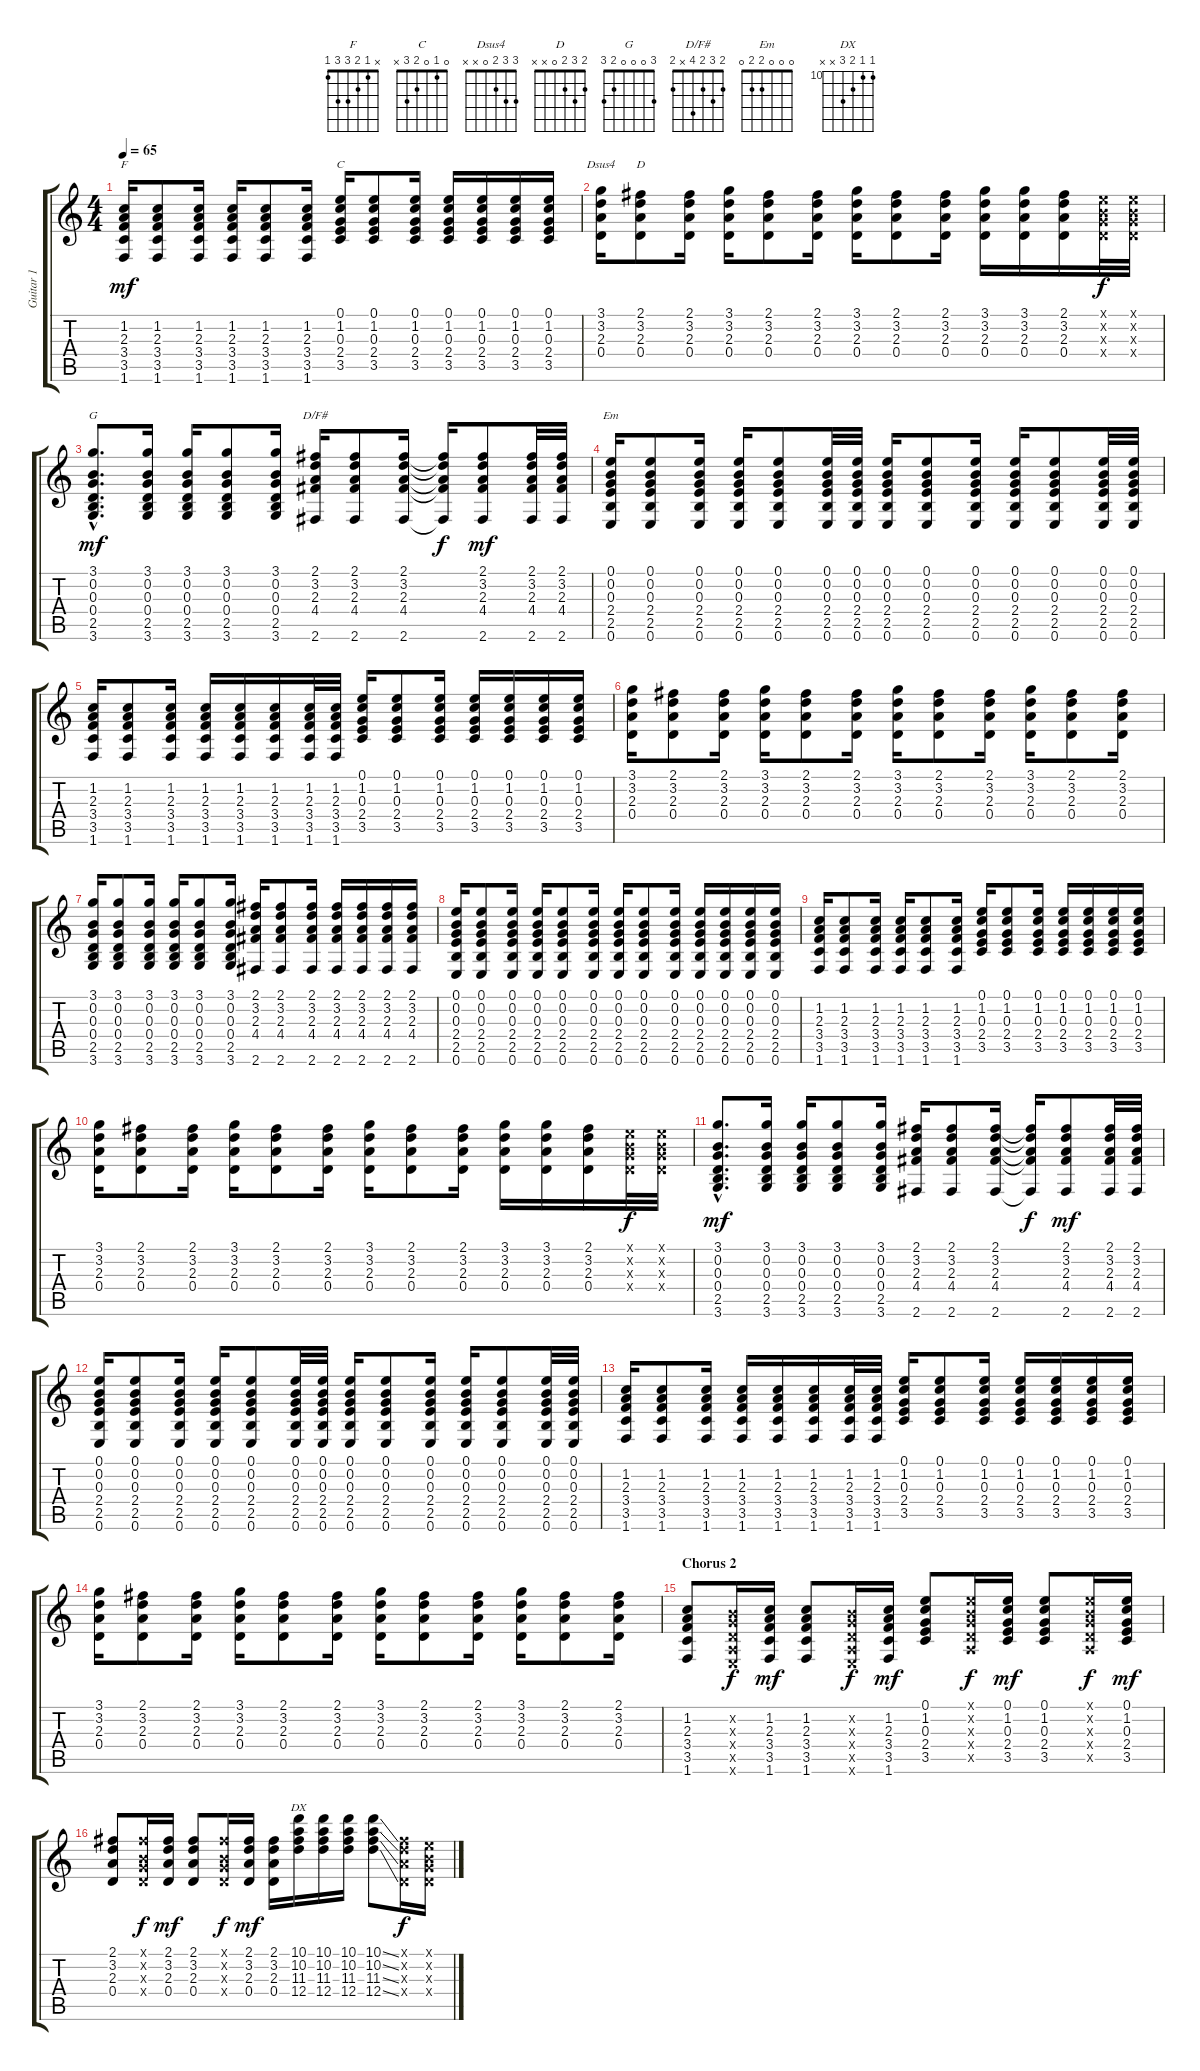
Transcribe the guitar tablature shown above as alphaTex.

\track ("Guitar 1" "Guitar 1") {instrument acousticguitarnylon}
\staff {score tabs}
\tuning (E4 B3 G3 D3 A2 E2) {hide}
\chord ("F" x 1 2 3 3 1)
\chord ("C" 0 1 0 2 3 x)
\chord ("Dsus4" 3 3 2 0 x x)
\chord ("D" 2 3 2 0 x x)
\chord ("G" 3 0 0 0 2 3)
\chord ("D/F#" 2 3 2 4 x 2)
\chord ("Em" 0 0 0 2 2 0)
\chord ("DX" 10 10 11 12 x x) {firstfret 10}
\ts (4 4)
\tempo 65
\clef g2
\ks c
(1.2 2.3 3.4 3.5 1.6).16{ch "F" dy mf} (1.2 2.3 3.4 3.5 1.6).8 (1.2 2.3 3.4 3.5 1.6).16 (1.2 2.3 3.4 3.5 1.6).16 (1.2 2.3 3.4 3.5 1.6).8 (1.2 2.3 3.4 3.5 1.6).16 (0.1 1.2 0.3 2.4 3.5).16{ch "C"} (0.1 1.2 0.3 2.4 3.5).8 (0.1 1.2 0.3 2.4 3.5).16 (0.1 1.2 0.3 2.4 3.5).16 (0.1 1.2 0.3 2.4 3.5).16 (0.1 1.2 0.3 2.4 3.5).16 (0.1 1.2 0.3 2.4 3.5).16 |
(3.1 3.2 2.3 0.4).16{ch "Dsus4"} (2.1 3.2 2.3 0.4).8{ch "D"} (2.1 3.2 2.3 0.4).16 (3.1 3.2 2.3 0.4).16 (2.1 3.2 2.3 0.4).8 (2.1 3.2 2.3 0.4).16 (3.1 3.2 2.3 0.4).16 (2.1 3.2 2.3 0.4).8 (2.1 3.2 2.3 0.4).16 (3.1 3.2 2.3 0.4).16 (3.1 3.2 2.3 0.4).16 (2.1 3.2 2.3 0.4).16 (0.1{x} 0.2{x} 0.3{x} 0.4{x}).32{dy f} (0.1{x} 0.2{x} 0.3{x} 0.4{x}).32 |
(3.1{hac} 0.2{hac} 0.3{hac} 0.4{hac} 2.5{hac} 3.6{hac}).8{d ch "G" dy mf} (3.1 0.2 0.3 0.4 2.5 3.6).16 (3.1 0.2 0.3 0.4 2.5 3.6).16 (3.1 0.2 0.3 0.4 2.5 3.6).8 (3.1 0.2 0.3 0.4 2.5 3.6).16 (2.1 3.2 2.3 4.4 2.6).16{ch "D/F#"} (2.1 3.2 2.3 4.4 2.6).8 (2.1 3.2 2.3 4.4 2.6).16 (2.1{t} 3.2{t} 2.3{t} 4.4{t} 2.6{t}).16{dy f} (2.1 3.2 2.3 4.4 2.6).8{dy mf} (2.1 3.2 2.3 4.4 2.6).32 (2.1 3.2 2.3 4.4 2.6).32 |
(0.1 0.2 0.3 2.4 2.5 0.6).16{ch "Em"} (0.1 0.2 0.3 2.4 2.5 0.6).8 (0.1 0.2 0.3 2.4 2.5 0.6).16 (0.1 0.2 0.3 2.4 2.5 0.6).16 (0.1 0.2 0.3 2.4 2.5 0.6).8 (0.1 0.2 0.3 2.4 2.5 0.6).32 (0.1 0.2 0.3 2.4 2.5 0.6).32 (0.1 0.2 0.3 2.4 2.5 0.6).16 (0.1 0.2 0.3 2.4 2.5 0.6).8 (0.1 0.2 0.3 2.4 2.5 0.6).16 (0.1 0.2 0.3 2.4 2.5 0.6).16 (0.1 0.2 0.3 2.4 2.5 0.6).8 (0.1 0.2 0.3 2.4 2.5 0.6).32 (0.1 0.2 0.3 2.4 2.5 0.6).32 |
(1.2 2.3 3.4 3.5 1.6).16 (1.2 2.3 3.4 3.5 1.6).8 (1.2 2.3 3.4 3.5 1.6).16 (1.2 2.3 3.4 3.5 1.6).16 (1.2 2.3 3.4 3.5 1.6).16 (1.2 2.3 3.4 3.5 1.6).16 (1.2 2.3 3.4 3.5 1.6).32 (1.2 2.3 3.4 3.5 1.6).32 (0.1 1.2 0.3 2.4 3.5).16 (0.1 1.2 0.3 2.4 3.5).8 (0.1 1.2 0.3 2.4 3.5).16 (0.1 1.2 0.3 2.4 3.5).16 (0.1 1.2 0.3 2.4 3.5).16 (0.1 1.2 0.3 2.4 3.5).16 (0.1 1.2 0.3 2.4 3.5).16 |
(3.1 3.2 2.3 0.4).16 (2.1 3.2 2.3 0.4).8 (2.1 3.2 2.3 0.4).16 (3.1 3.2 2.3 0.4).16 (2.1 3.2 2.3 0.4).8 (2.1 3.2 2.3 0.4).16 (3.1 3.2 2.3 0.4).16 (2.1 3.2 2.3 0.4).8 (2.1 3.2 2.3 0.4).16 (3.1 3.2 2.3 0.4).16 (2.1 3.2 2.3 0.4).8 (2.1 3.2 2.3 0.4).16 |
(3.1 0.2 0.3 0.4 2.5 3.6).16 (3.1 0.2 0.3 0.4 2.5 3.6).8 (3.1 0.2 0.3 0.4 2.5 3.6).16 (3.1 0.2 0.3 0.4 2.5 3.6).16 (3.1 0.2 0.3 0.4 2.5 3.6).8 (3.1 0.2 0.3 0.4 2.5 3.6).16 (2.1 3.2 2.3 4.4 2.6).16 (2.1 3.2 2.3 4.4 2.6).8 (2.1 3.2 2.3 4.4 2.6).16 (2.1 3.2 2.3 4.4 2.6).16 (2.1 3.2 2.3 4.4 2.6).16 (2.1 3.2 2.3 4.4 2.6).16 (2.1 3.2 2.3 4.4 2.6).16 |
(0.1 0.2 0.3 2.4 2.5 0.6).16 (0.1 0.2 0.3 2.4 2.5 0.6).8 (0.1 0.2 0.3 2.4 2.5 0.6).16 (0.1 0.2 0.3 2.4 2.5 0.6).16 (0.1 0.2 0.3 2.4 2.5 0.6).8 (0.1 0.2 0.3 2.4 2.5 0.6).16 (0.1 0.2 0.3 2.4 2.5 0.6).16 (0.1 0.2 0.3 2.4 2.5 0.6).8 (0.1 0.2 0.3 2.4 2.5 0.6).16 (0.1 0.2 0.3 2.4 2.5 0.6).16 (0.1 0.2 0.3 2.4 2.5 0.6).16 (0.1 0.2 0.3 2.4 2.5 0.6).16 (0.1 0.2 0.3 2.4 2.5 0.6).16 |
(1.2 2.3 3.4 3.5 1.6).16 (1.2 2.3 3.4 3.5 1.6).8 (1.2 2.3 3.4 3.5 1.6).16 (1.2 2.3 3.4 3.5 1.6).16 (1.2 2.3 3.4 3.5 1.6).8 (1.2 2.3 3.4 3.5 1.6).16 (0.1 1.2 0.3 2.4 3.5).16 (0.1 1.2 0.3 2.4 3.5).8 (0.1 1.2 0.3 2.4 3.5).16 (0.1 1.2 0.3 2.4 3.5).16 (0.1 1.2 0.3 2.4 3.5).16 (0.1 1.2 0.3 2.4 3.5).16 (0.1 1.2 0.3 2.4 3.5).16 |
(3.1 3.2 2.3 0.4).16 (2.1 3.2 2.3 0.4).8 (2.1 3.2 2.3 0.4).16 (3.1 3.2 2.3 0.4).16 (2.1 3.2 2.3 0.4).8 (2.1 3.2 2.3 0.4).16 (3.1 3.2 2.3 0.4).16 (2.1 3.2 2.3 0.4).8 (2.1 3.2 2.3 0.4).16 (3.1 3.2 2.3 0.4).16 (3.1 3.2 2.3 0.4).16 (2.1 3.2 2.3 0.4).16 (0.1{x} 0.2{x} 0.3{x} 0.4{x}).32{dy f} (0.1{x} 0.2{x} 0.3{x} 0.4{x}).32 |
(3.1{hac} 0.2{hac} 0.3{hac} 0.4{hac} 2.5{hac} 3.6{hac}).8{d dy mf} (3.1 0.2 0.3 0.4 2.5 3.6).16 (3.1 0.2 0.3 0.4 2.5 3.6).16 (3.1 0.2 0.3 0.4 2.5 3.6).8 (3.1 0.2 0.3 0.4 2.5 3.6).16 (2.1 3.2 2.3 4.4 2.6).16 (2.1 3.2 2.3 4.4 2.6).8 (2.1 3.2 2.3 4.4 2.6).16 (2.1{t} 3.2{t} 2.3{t} 4.4{t} 2.6{t}).16{dy f} (2.1 3.2 2.3 4.4 2.6).8{dy mf} (2.1 3.2 2.3 4.4 2.6).32 (2.1 3.2 2.3 4.4 2.6).32 |
(0.1 0.2 0.3 2.4 2.5 0.6).16 (0.1 0.2 0.3 2.4 2.5 0.6).8 (0.1 0.2 0.3 2.4 2.5 0.6).16 (0.1 0.2 0.3 2.4 2.5 0.6).16 (0.1 0.2 0.3 2.4 2.5 0.6).8 (0.1 0.2 0.3 2.4 2.5 0.6).32 (0.1 0.2 0.3 2.4 2.5 0.6).32 (0.1 0.2 0.3 2.4 2.5 0.6).16 (0.1 0.2 0.3 2.4 2.5 0.6).8 (0.1 0.2 0.3 2.4 2.5 0.6).16 (0.1 0.2 0.3 2.4 2.5 0.6).16 (0.1 0.2 0.3 2.4 2.5 0.6).8 (0.1 0.2 0.3 2.4 2.5 0.6).32 (0.1 0.2 0.3 2.4 2.5 0.6).32 |
(1.2 2.3 3.4 3.5 1.6).16 (1.2 2.3 3.4 3.5 1.6).8 (1.2 2.3 3.4 3.5 1.6).16 (1.2 2.3 3.4 3.5 1.6).16 (1.2 2.3 3.4 3.5 1.6).16 (1.2 2.3 3.4 3.5 1.6).16 (1.2 2.3 3.4 3.5 1.6).32 (1.2 2.3 3.4 3.5 1.6).32 (0.1 1.2 0.3 2.4 3.5).16 (0.1 1.2 0.3 2.4 3.5).8 (0.1 1.2 0.3 2.4 3.5).16 (0.1 1.2 0.3 2.4 3.5).16 (0.1 1.2 0.3 2.4 3.5).16 (0.1 1.2 0.3 2.4 3.5).16 (0.1 1.2 0.3 2.4 3.5).16 |
(3.1 3.2 2.3 0.4).16 (2.1 3.2 2.3 0.4).8 (2.1 3.2 2.3 0.4).16 (3.1 3.2 2.3 0.4).16 (2.1 3.2 2.3 0.4).8 (2.1 3.2 2.3 0.4).16 (3.1 3.2 2.3 0.4).16 (2.1 3.2 2.3 0.4).8 (2.1 3.2 2.3 0.4).16 (3.1 3.2 2.3 0.4).16 (2.1 3.2 2.3 0.4).8 (2.1 3.2 2.3 0.4).16 |
\section ("" "Chorus 2")
(1.2 2.3 3.4 3.5 1.6).8 (0.2{x} 0.3{x} 0.4{x} 0.5{x} 0.6{x}).16{dy f} (1.2 2.3 3.4 3.5 1.6).16{dy mf} (1.2 2.3 3.4 3.5 1.6).8 (0.2{x} 0.3{x} 0.4{x} 0.5{x} 0.6{x}).16{dy f} (1.2 2.3 3.4 3.5 1.6).16{dy mf} (0.1 1.2 0.3 2.4 3.5).8 (0.1{x} 0.2{x} 0.3{x} 0.4{x} 0.5{x}).16{dy f} (0.1 1.2 0.3 2.4 3.5).16{dy mf} (0.1 1.2 0.3 2.4 3.5).8 (0.1{x} 0.2{x} 0.3{x} 0.4{x} 0.5{x}).16{dy f} (0.1 1.2 0.3 2.4 3.5).16{dy mf} |
(2.1 3.2 2.3 0.4).8 (2.1{x} 0.2{x} 0.3{x} 0.4{x}).16{dy f} (2.1 3.2 2.3 0.4).16{dy mf} (2.1 3.2 2.3 0.4).8 (2.1{x} 0.2{x} 0.3{x} 0.4{x}).16{dy f} (2.1 3.2 2.3 0.4).16{dy mf} (2.1 3.2 2.3 0.4).16 (10.1 10.2 11.3 12.4).16{ch "DX"} (10.1 10.2 11.3 12.4).16 (10.1 10.2 11.3 12.4).16 (10.1{ss} 10.2{ss} 11.3{ss} 12.4{ss}).8 (2.1{x} 3.2{x} 2.3{x} 0.4{x}).16{dy f} (0.1{x} 0.2{x} 0.3{x} 0.4{x}).16
